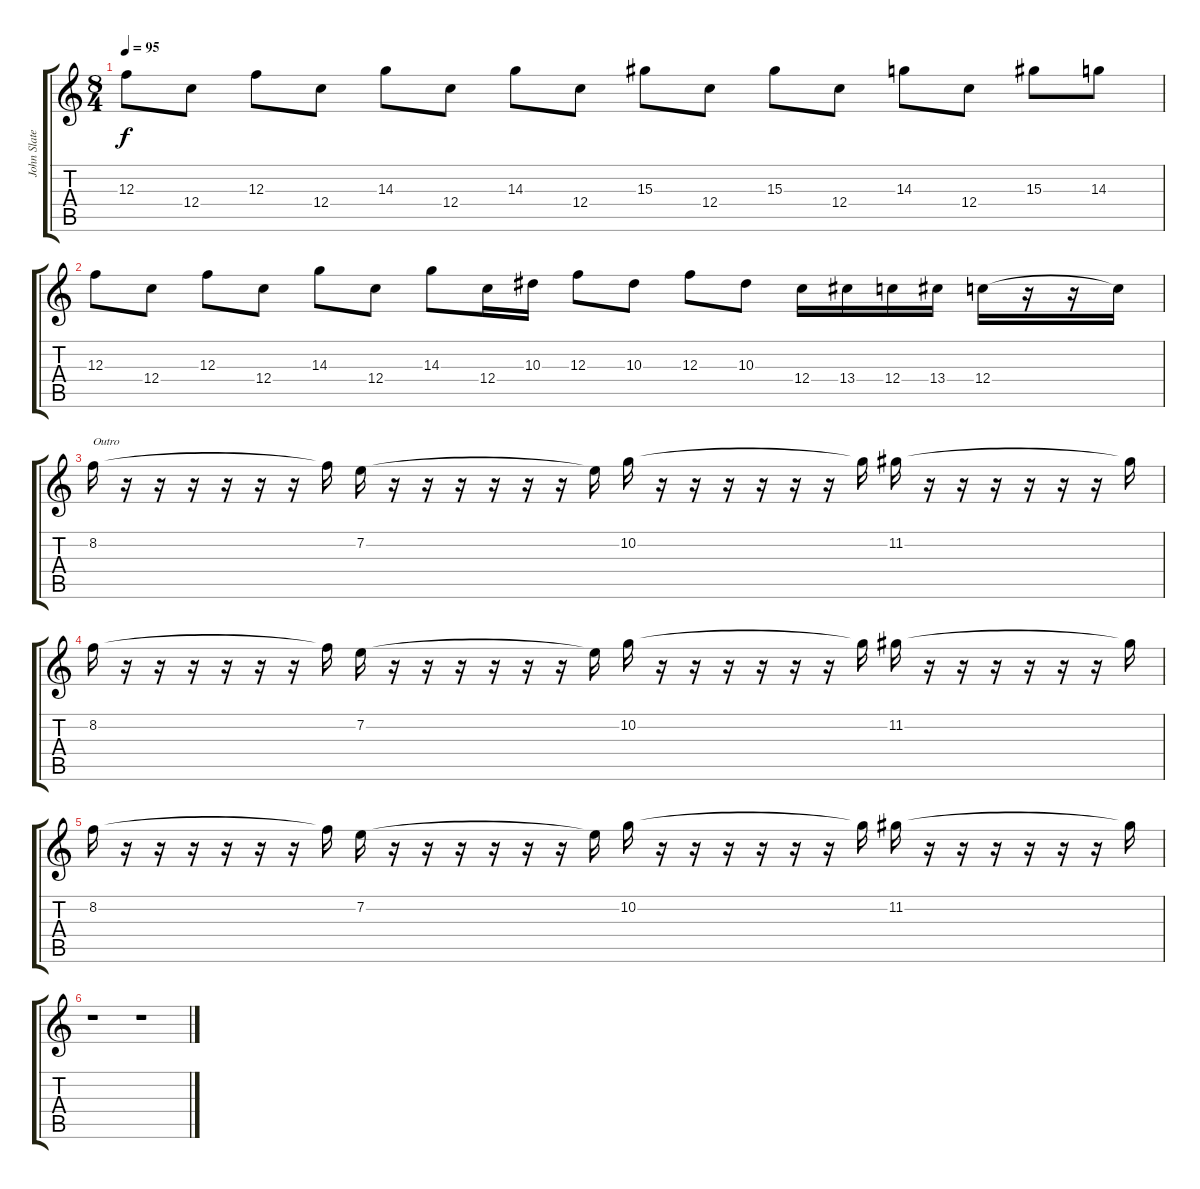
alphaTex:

\track ("John Slater" "John Slate") {instrument distortionguitar}
\staff {score tabs}
\tuning (D4 A3 F3 C3 G2 C2) {hide}
\ts (8 4)
\tempo 95
\clef g2
\ks c
12.3.8{dy f} 12.4.8 12.3.8 12.4.8 14.3.8 12.4.8 14.3.8 12.4.8 15.3.8 12.4.8 15.3.8 12.4.8 14.3.8 12.4.8 15.3.8 14.3.8 |
12.3.8 12.4.8 12.3.8 12.4.8 14.3.8 12.4.8 14.3.8 12.4.16 10.3.16 12.3.8 10.3.8 12.3.8 10.3.8 12.4.16 13.4.16 12.4.16 13.4.16 12.4.16 r.16 r.16 12.4{t}.16 |
8.2.16{txt "Outro"} r.16 r.16 r.16 r.16 r.16 r.16 8.2{t}.16 7.2.16 r.16 r.16 r.16 r.16 r.16 r.16 7.2{t}.16 10.2.16 r.16 r.16 r.16 r.16 r.16 r.16 10.2{t}.16 11.2.16 r.16 r.16 r.16 r.16 r.16 r.16 11.2{t}.16 |
8.2.16 r.16 r.16 r.16 r.16 r.16 r.16 8.2{t}.16 7.2.16 r.16 r.16 r.16 r.16 r.16 r.16 7.2{t}.16 10.2.16 r.16 r.16 r.16 r.16 r.16 r.16 10.2{t}.16 11.2.16 r.16 r.16 r.16 r.16 r.16 r.16 11.2{t}.16 |
8.2.16{txt ""} r.16 r.16 r.16 r.16 r.16 r.16 8.2{t}.16 7.2.16 r.16 r.16 r.16 r.16 r.16 r.16 7.2{t}.16 10.2.16 r.16 r.16 r.16 r.16 r.16 r.16 10.2{t}.16 11.2.16 r.16 r.16 r.16 r.16 r.16 r.16 11.2{t}.16 |
r.1 r.1
